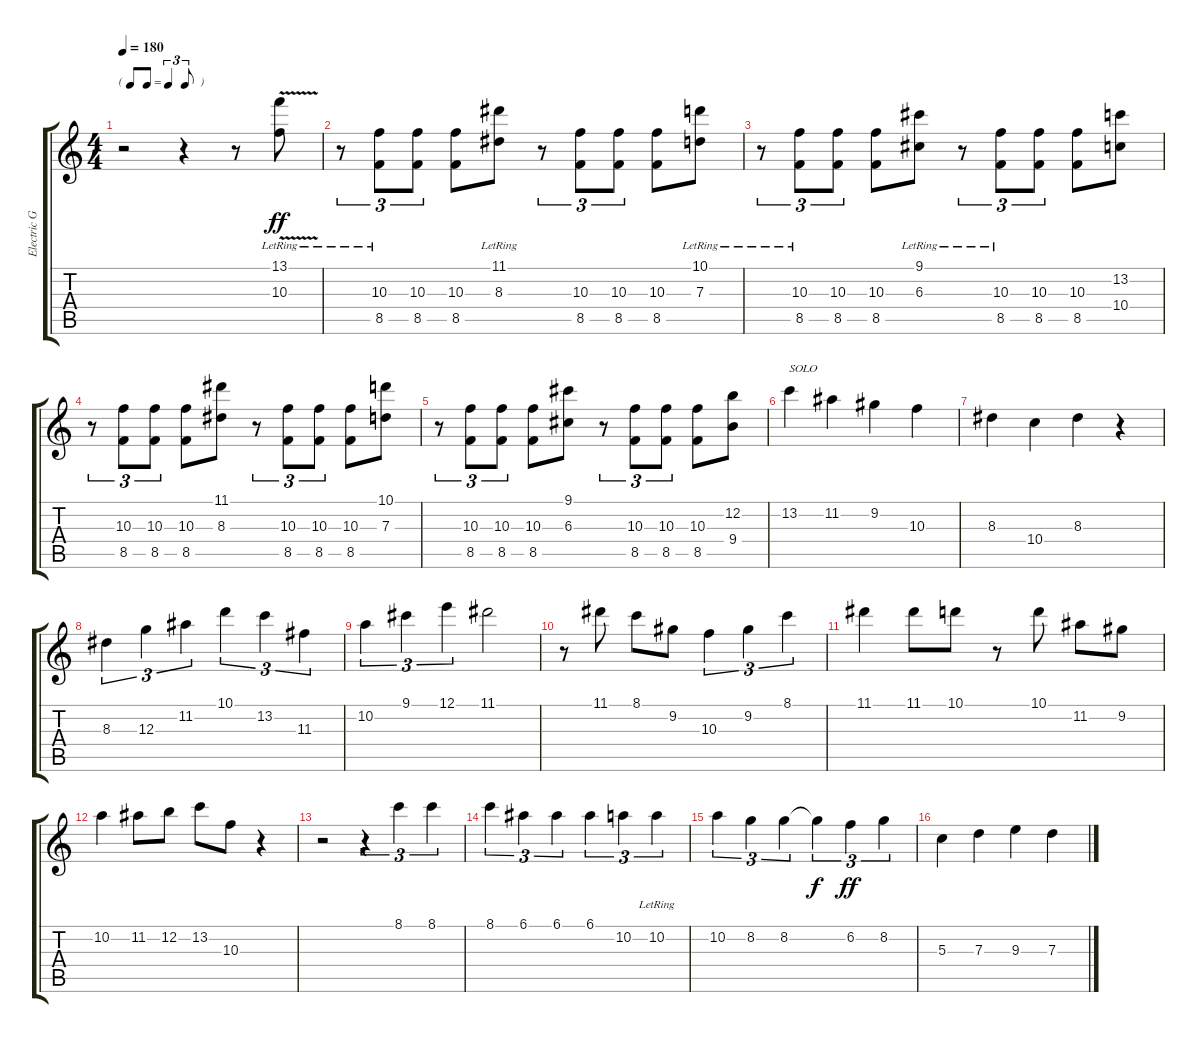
\track ("Electric Guitar" "Electric G") {instrument electricguitarmuted}
\staff {score tabs}
\tuning (E4 B3 G3 D3 A2 E2) {hide}
\ts (4 4)
\tf triplet8th
\tempo 180
\clef g2
\ks c
r.2{dy ff} r.4 r.8 (13.1{v lr} 10.3{v}).8 |
r.8{tu (3 2)} (10.3 8.5{lr}).8{tu (3 2)} (10.3 8.5).8{tu (3 2)} (10.3 8.5).8 (11.1{lr} 8.3).8 r.8{tu (3 2)} (10.3 8.5).8{tu (3 2)} (10.3 8.5).8{tu (3 2)} (10.3 8.5).8 (10.1{lr} 7.3).8 |
r.8{tu (3 2)} (10.3 8.5{lr}).8{tu (3 2)} (10.3 8.5).8{tu (3 2)} (10.3 8.5).8 (9.1{lr} 6.3).8 r.8{tu (3 2)} (10.3 8.5{lr}).8{tu (3 2)} (10.3 8.5).8{tu (3 2)} (10.3 8.5).8 (13.2 10.4).8 |
r.8{tu (3 2)} (10.3 8.5).8{tu (3 2)} (10.3 8.5).8{tu (3 2)} (10.3 8.5).8 (11.1 8.3).8 r.8{tu (3 2)} (10.3 8.5).8{tu (3 2)} (10.3 8.5).8{tu (3 2)} (10.3 8.5).8 (10.1 7.3).8 |
r.8{tu (3 2)} (10.3 8.5).8{tu (3 2)} (10.3 8.5).8{tu (3 2)} (10.3 8.5).8 (9.1 6.3).8 r.8{tu (3 2)} (10.3 8.5).8{tu (3 2)} (10.3 8.5).8{tu (3 2)} (10.3 8.5).8 (12.2 9.4).8 |
13.2.4{txt "SOLO" instrument electricbasspick} 11.2.4 9.2.4 10.3.4 |
8.3.4 10.4.4 8.3.4 r.4 |
8.3.4{tu (3 2)} 12.3.4{tu (3 2)} 11.2.4{tu (3 2)} 10.1.4{tu (3 2)} 13.2.4{tu (3 2)} 11.3.4{tu (3 2)} |
10.2.4{tu (3 2)} 9.1.4{tu (3 2)} 12.1.4{tu (3 2)} 11.1.2 |
r.8 11.1.8 8.1.8 9.2.8 10.3.4{tu (3 2)} 9.2.4{tu (3 2)} 8.1.4{tu (3 2)} |
11.1.4 11.1.8 10.1.8 r.8 10.1.8 11.2.8 9.2.8 |
10.2.4 11.2.8 12.2.8 13.2.8 10.3.8 r.4 |
r.2 r.4{tu (3 2)} 8.1.4{tu (3 2)} 8.1.4{tu (3 2)} |
8.1.4{tu (3 2)} 6.1.4{tu (3 2)} 6.1.4{tu (3 2)} 6.1.4{tu (3 2)} 10.2.4{tu (3 2)} 10.2{lr}.4{tu (3 2)} |
10.2.4{tu (3 2)} 8.2.4{tu (3 2)} 8.2.4{tu (3 2)} 8.2{t}.4{tu (3 2) dy f} 6.2.4{tu (3 2) dy ff} 8.2.4{tu (3 2)} |
5.3.4 7.3.4 9.3.4 7.3.4
